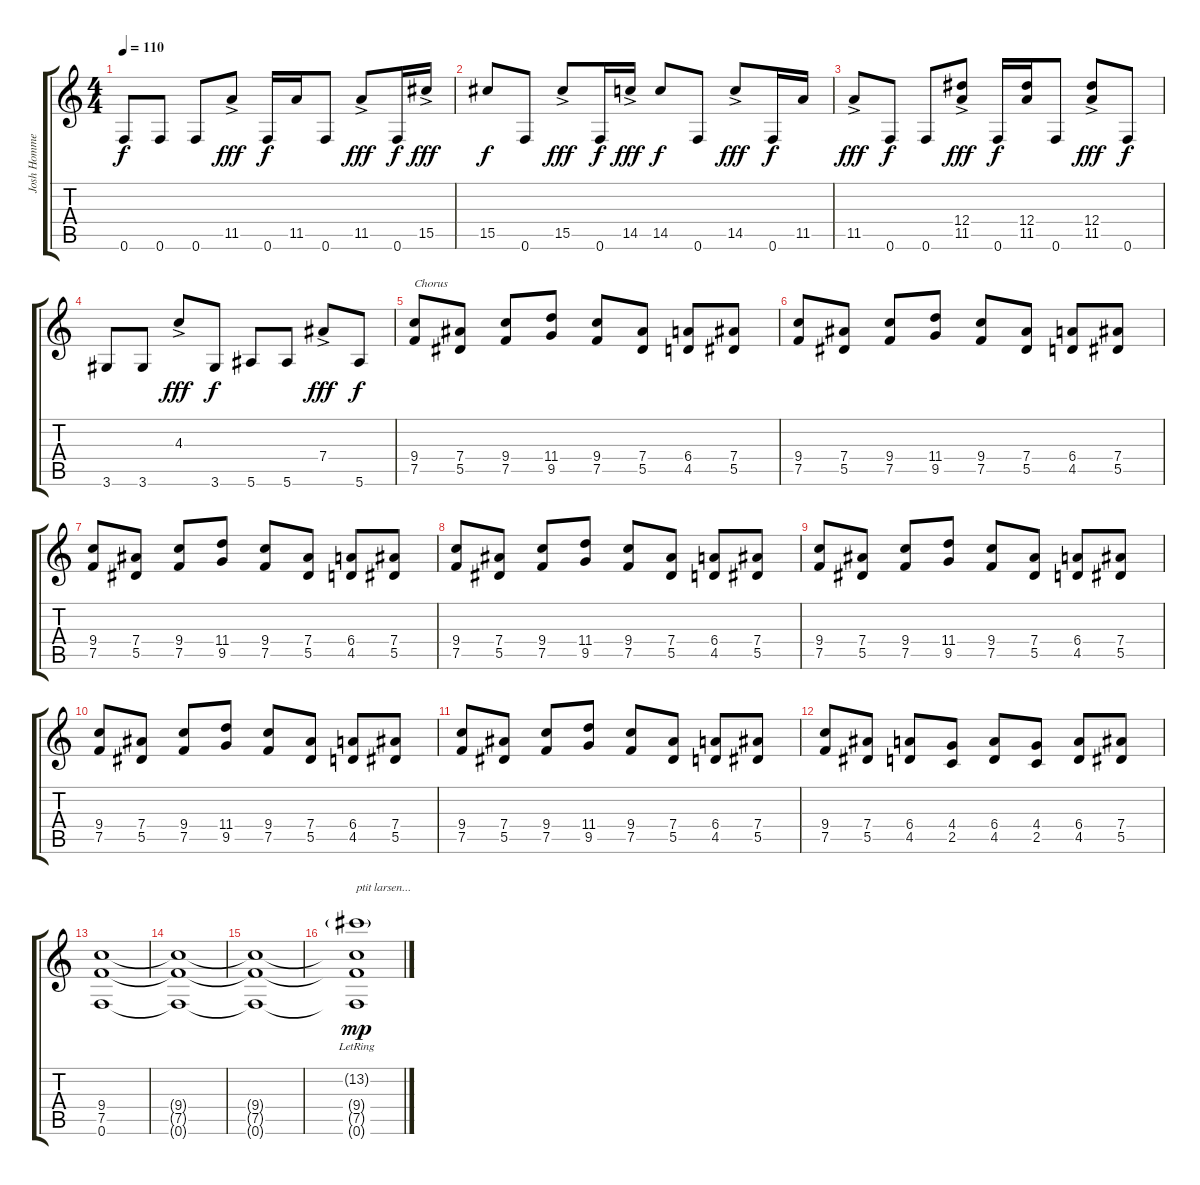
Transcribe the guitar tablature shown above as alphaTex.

\track ("Josh Homme (Guitar)" "Josh Homme") {instrument overdrivenguitar}
\staff {score tabs}
\tuning (F4 C4 Ab3 Eb3 Bb2 F2) {hide}
\ts (4 4)
\tempo 110
\clef g2
\ks c
0.6.8{dy f} 0.6.8 0.6.8 11.5{ac}.8{dy fff} 0.6.16{dy f} 11.5.16 0.6.8 11.5{ac}.8{dy fff} 0.6.16{dy f} 15.5{ac}.16{dy fff} |
15.5.8{dy f} 0.6.8 15.5{ac}.8{dy fff} 0.6.16{dy f} 14.5{ac}.16{dy fff} 14.5.8{dy f} 0.6.8 14.5{ac}.8{dy fff} 0.6.16{dy f} 11.5.16 |
11.5{ac}.8{dy fff} 0.6.8{dy f} 0.6.8 (12.4{ac} 11.5{ac}).8{dy fff} 0.6.16{dy f} (12.4 11.5).16 0.6.8 (12.4{ac} 11.5{ac}).8{dy fff} 0.6.8{dy f} |
3.6.8 3.6.8 4.3{ac}.8{dy fff} 3.6.8{dy f} 5.6.8 5.6.8 7.4{ac}.8{dy fff} 5.6.8{dy f} |
(9.4 7.5).8{txt "Chorus" volume 14} (7.4 5.5).8 (9.4 7.5).8 (11.4 9.5).8 (9.4 7.5).8 (7.4 5.5).8 (6.4 4.5).8 (7.4 5.5).8 |
(9.4 7.5).8 (7.4 5.5).8 (9.4 7.5).8 (11.4 9.5).8 (9.4 7.5).8 (7.4 5.5).8 (6.4 4.5).8 (7.4 5.5).8 |
(9.4 7.5).8 (7.4 5.5).8 (9.4 7.5).8 (11.4 9.5).8 (9.4 7.5).8 (7.4 5.5).8 (6.4 4.5).8 (7.4 5.5).8 |
(9.4 7.5).8 (7.4 5.5).8 (9.4 7.5).8 (11.4 9.5).8 (9.4 7.5).8 (7.4 5.5).8 (6.4 4.5).8 (7.4 5.5).8 |
(9.4 7.5).8 (7.4 5.5).8 (9.4 7.5).8 (11.4 9.5).8 (9.4 7.5).8 (7.4 5.5).8 (6.4 4.5).8 (7.4 5.5).8 |
(9.4 7.5).8 (7.4 5.5).8 (9.4 7.5).8 (11.4 9.5).8 (9.4 7.5).8 (7.4 5.5).8 (6.4 4.5).8 (7.4 5.5).8 |
(9.4 7.5).8 (7.4 5.5).8 (9.4 7.5).8 (11.4 9.5).8 (9.4 7.5).8 (7.4 5.5).8 (6.4 4.5).8 (7.4 5.5).8 |
(9.4 7.5).8 (7.4 5.5).8 (6.4 4.5).8 (4.4 2.5).8 (6.4 4.5).8 (4.4 2.5).8 (6.4 4.5).8 (7.4 5.5).8 |
(9.4 7.5 0.6).1 |
(9.4{t} 7.5{t} 0.6{t}).1 |
(9.4{t} 7.5{t} 0.6{t}).1 |
(13.2{g lr} 9.4{t} 7.5{t} 0.6{t}).1{txt "ptit larsen..." dy mp}
